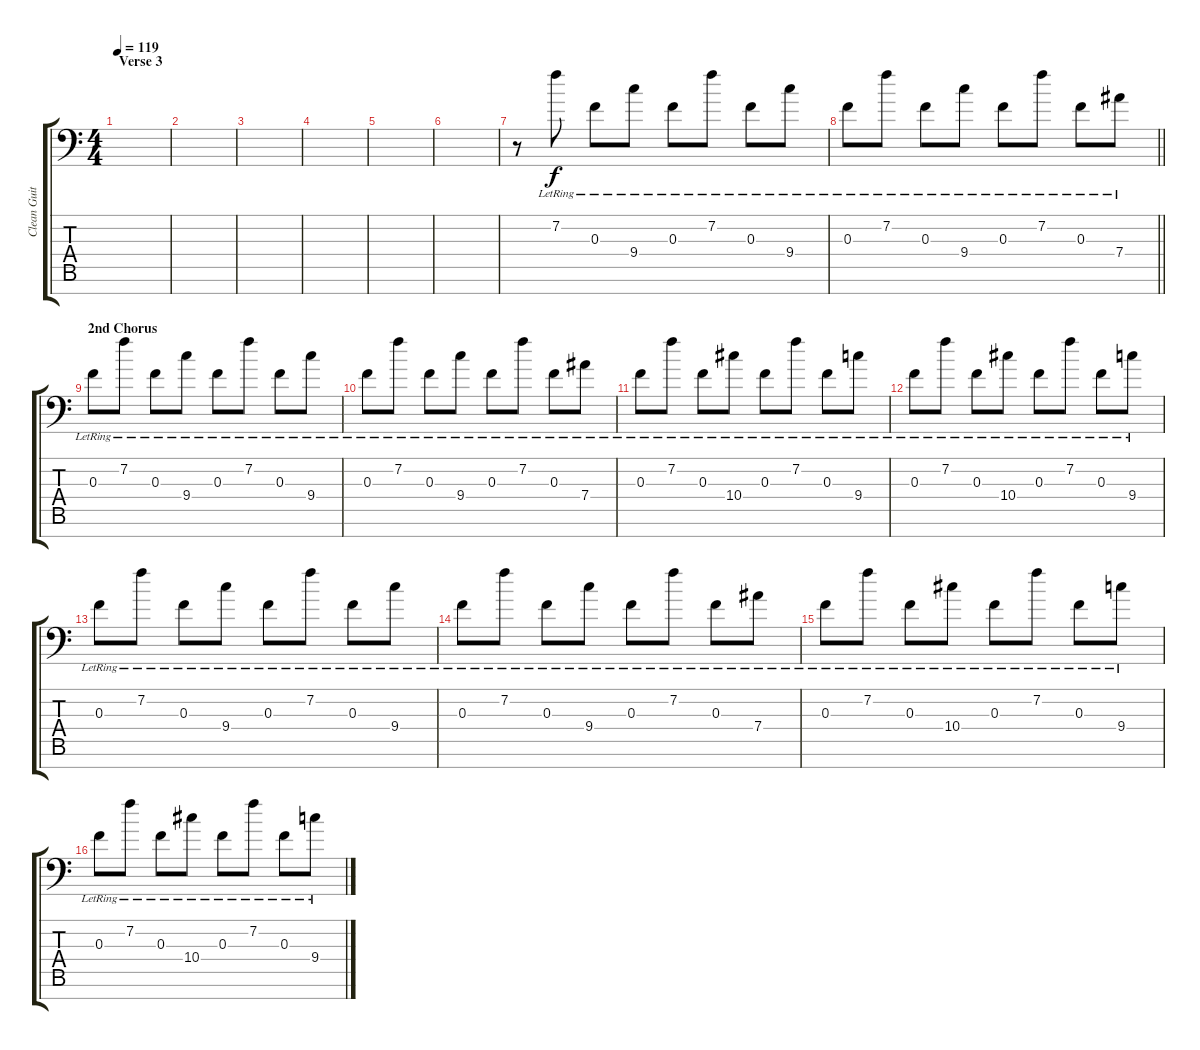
\track ("Clean Guitar 1" "Clean Guit") {instrument electricguitarjazz}
\staff {score tabs}
\tuning (Eb4 Bb3 F3 Eb3 Bb2 F2 F1) {hide}
\ts (4 4)
\section ("" "Verse 3")
\tempo 119
\clef f4
\ks c
|
|
|
|
|
|
r.8{volume 12} 7.2{lr}.8 0.3{lr}.8 9.4{lr}.8 0.3{lr}.8 7.2{lr}.8 0.3{lr}.8 9.4{lr}.8 |
\barLineRight lightlight
0.3{lr}.8 7.2{lr}.8 0.3{lr}.8 9.4{lr}.8 0.3{lr}.8 7.2{lr}.8 0.3{lr}.8 7.4{lr}.8 |
\section ("" "2nd Chorus")
0.3{lr}.8 7.2{lr}.8 0.3{lr}.8 9.4{lr}.8 0.3{lr}.8 7.2{lr}.8 0.3{lr}.8 9.4{lr}.8 |
0.3{lr}.8 7.2{lr}.8 0.3{lr}.8 9.4{lr}.8 0.3{lr}.8 7.2{lr}.8 0.3{lr}.8 7.4{lr}.8 |
0.3{lr}.8 7.2{lr}.8 0.3{lr}.8 10.4{lr}.8 0.3{lr}.8 7.2{lr}.8 0.3{lr}.8 9.4{lr}.8 |
0.3{lr}.8 7.2{lr}.8 0.3{lr}.8 10.4{lr}.8 0.3{lr}.8 7.2{lr}.8 0.3{lr}.8 9.4{lr}.8 |
0.3{lr}.8 7.2{lr}.8 0.3{lr}.8 9.4{lr}.8 0.3{lr}.8 7.2{lr}.8 0.3{lr}.8 9.4{lr}.8 |
0.3{lr}.8 7.2{lr}.8 0.3{lr}.8 9.4{lr}.8 0.3{lr}.8 7.2{lr}.8 0.3{lr}.8 7.4{lr}.8 |
0.3{lr}.8 7.2{lr}.8 0.3{lr}.8 10.4{lr}.8 0.3{lr}.8 7.2{lr}.8 0.3{lr}.8 9.4{lr}.8 |
0.3{lr}.8 7.2{lr}.8 0.3{lr}.8 10.4{lr}.8 0.3{lr}.8 7.2{lr}.8 0.3{lr}.8 9.4{lr}.8
